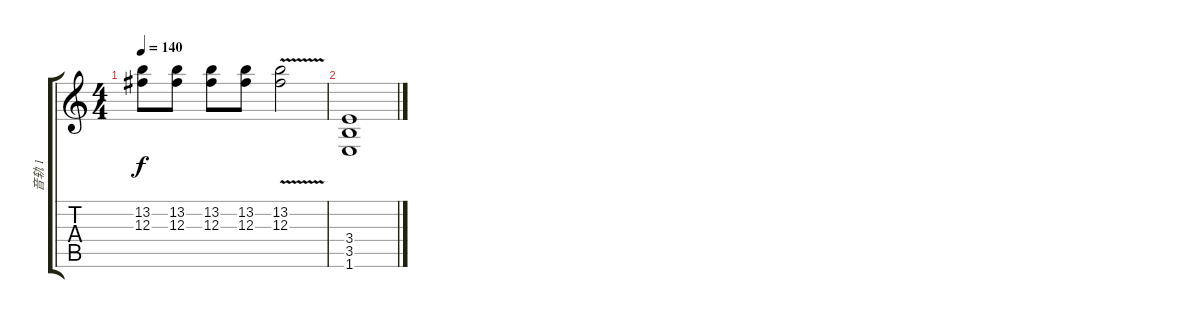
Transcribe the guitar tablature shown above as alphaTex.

\track ("音轨 1" "音轨 1") {instrument distortionguitar}
\staff {score tabs}
\tuning (Eb4 Bb3 Gb3 Db3 Ab2 Eb2) {hide}
\ts (4 4)
\tempo 140
\clef g2
\ks c
(13.2 12.3).8{dy f} (13.2 12.3).8 (13.2 12.3).8 (13.2 12.3).8 (13.2{v} 12.3{v}).2 |
(3.4 3.5 1.6).1
